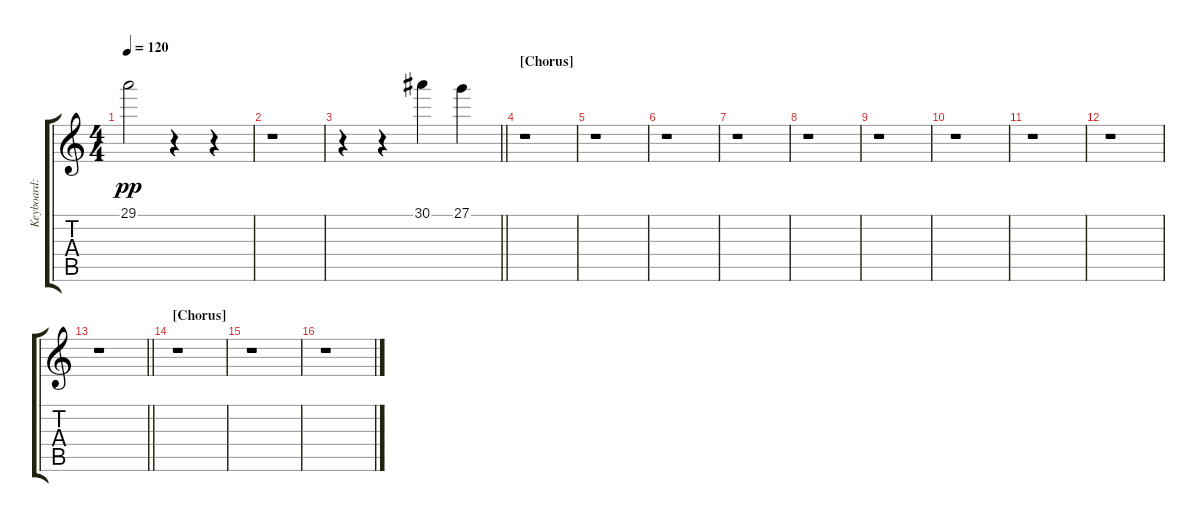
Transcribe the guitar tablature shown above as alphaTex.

\track ("Keyboard: Whistle" "Keyboard: ") {instrument whistle}
\staff {score tabs}
\tuning (E4 B3 G3 D3 A2 E2) {hide}
\ts (4 4)
\tempo 120
\clef g2
\ks c
29.1.2{dy pp} r.4 r.4 |
r.1 |
\barLineRight lightlight
r.4 r.4 30.1.4 27.1.4 |
\section ("" "[Chorus]")
r.1 |
r.1 |
r.1 |
r.1 |
r.1 |
r.1 |
r.1 |
r.1 |
r.1 |
\barLineRight lightlight
r.1 |
\section ("" "[Chorus]")
r.1 |
r.1 |
r.1
